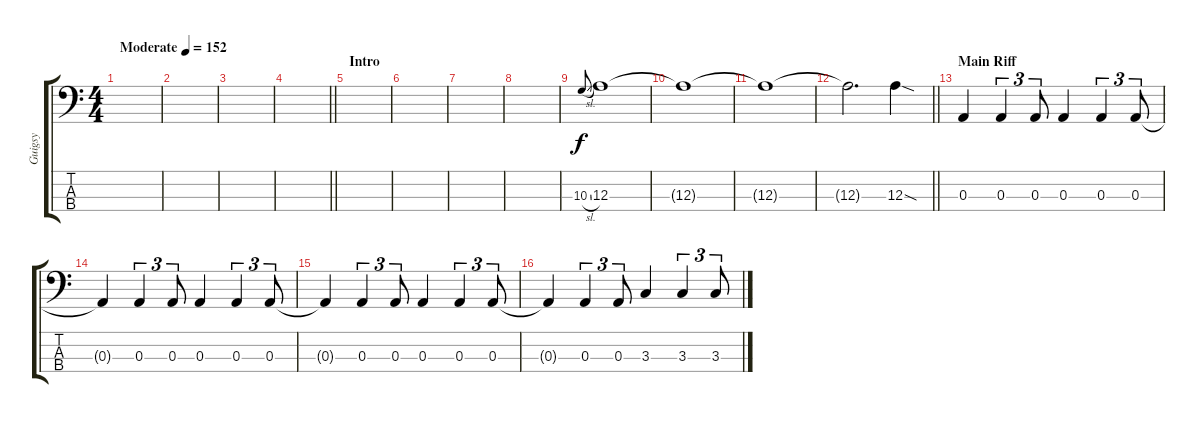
\track ("Guigsy" "Guigsy") {instrument electricbasspick}
\staff {score tabs}
\tuning (G2 D2 A1 E1) {hide}
\ts (4 4)
\tempo (152 "Moderate")
\clef f4
\ks c
|
|
|
\barLineRight lightlight
|
\section ("" "Intro")
|
|
|
|
10.3{sl}.8{gr onbeat} 12.3.1{volume 7} |
12.3{t}.1 |
12.3{t}.1 |
\barLineRight lightlight
12.3{t}.2{d} 12.3{sod}.4{volume 13} |
\section ("" "Main Riff")
0.3.4 0.3.4{tu (3 2)} 0.3.8{tu (3 2)} 0.3.4 0.3.4{tu (3 2)} 0.3.8{tu (3 2)} |
0.3{t}.4 0.3.4{tu (3 2)} 0.3.8{tu (3 2)} 0.3.4 0.3.4{tu (3 2)} 0.3.8{tu (3 2)} |
0.3{t}.4 0.3.4{tu (3 2)} 0.3.8{tu (3 2)} 0.3.4 0.3.4{tu (3 2)} 0.3.8{tu (3 2)} |
0.3{t}.4 0.3.4{tu (3 2)} 0.3.8{tu (3 2)} 3.3.4 3.3.4{tu (3 2)} 3.3.8{tu (3 2)}
